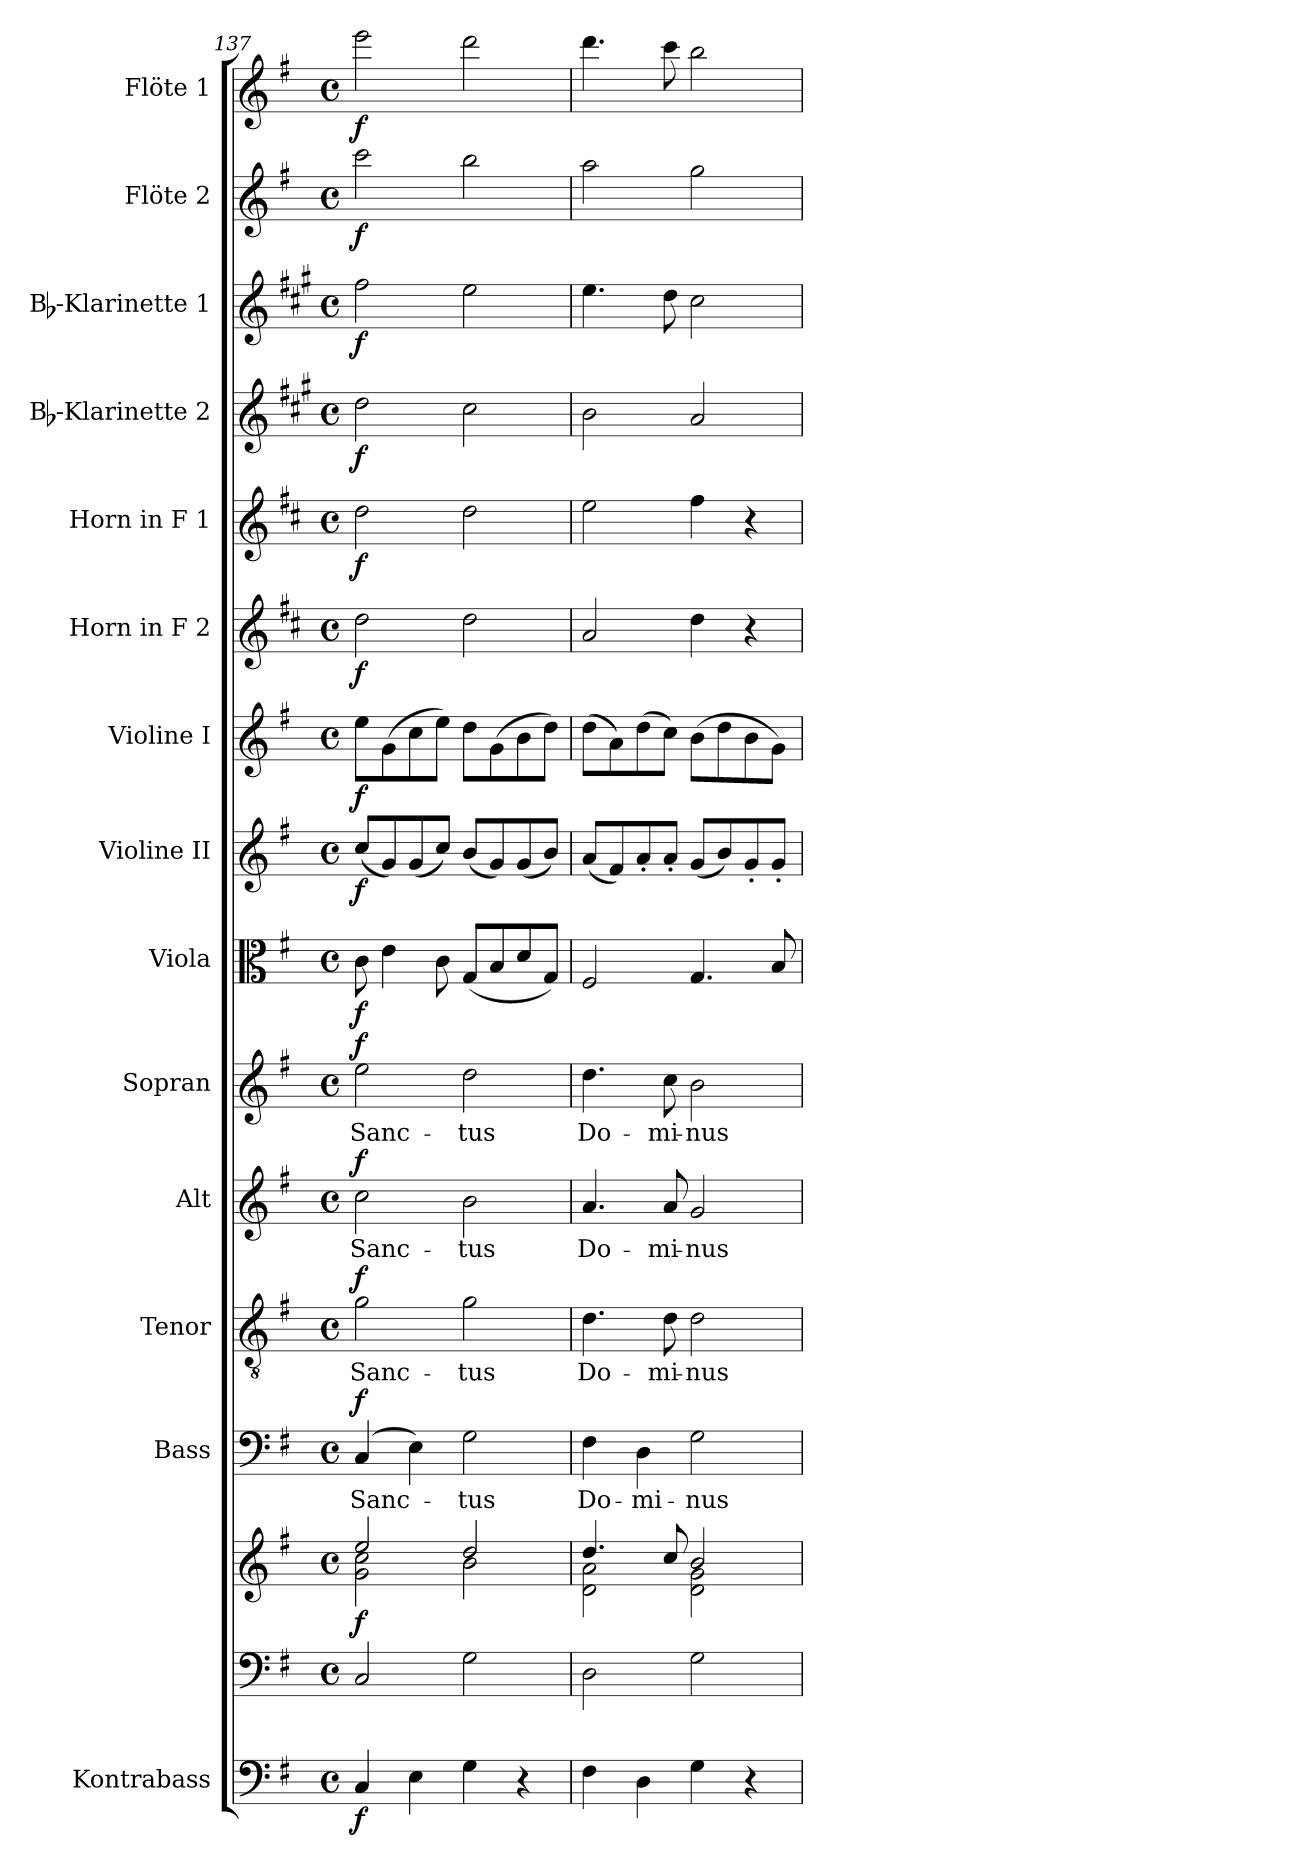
**kern	**dynam	**kern	**kern	**dynam	**kern	**text	**dynam	**kern	**text	**dynam	**kern	**text	**dynam	**kern	**text	**dynam	**kern	**dynam	**kern	**dynam	**kern	**dynam	**kern	**dynam	**kern	**dynam	**kern	**dynam	**kern	**dynam	**kern	**dynam	**kern	**dynam
*part15	*part15	*part14	*part14	*part14	*part13	*part13	*part13	*part12	*part12	*part12	*part11	*part11	*part11	*part10	*part10	*part10	*part9	*part9	*part8	*part8	*part7	*part7	*part6	*part6	*part5	*part5	*part4	*part4	*part3	*part3	*part2	*part2	*part1	*part1
*staff16	*staff16	*staff15	*staff14	*staff14/15	*staff13	*staff13	*staff13	*staff12	*staff12	*staff12	*staff11	*staff11	*staff11	*staff10	*staff10	*staff10	*staff9	*staff9	*staff8	*staff8	*staff7	*staff7	*staff6	*staff6	*staff5	*staff5	*staff4	*staff4	*staff3	*staff3	*staff2	*staff2	*staff1	*staff1
*I"Kontrabass	*	*	*	*	*I"Bass	*	*	*I"Tenor	*	*	*I"Alt	*	*	*I"Sopran	*	*	*I"Viola	*	*I"Violine II	*	*I"Violine I	*	*I"Horn in F 2	*	*I"Horn in F 1	*	*I"Bb-Klarinette 2	*	*I"Bb-Klarinette 1	*	*I"Flöte 2	*	*I"Flöte 1	*
*I'Kb.	*	*	*	*	*I'B.	*	*	*I'T.	*	*	*I'A.	*	*	*I'S.	*	*	*I'Vla.	*	*I'Vl. II	*	*I'Vl. I	*	*I'Horn 2	*	*I'Horn 1	*	*I'Bb Kl. 2	*	*I'Bb Kl. 1	*	*I'Fl. 2	*	*I'Fl. 1	*
*clefF4	*	*clefF4	*clefG2	*	*clefF4	*	*	*clefGv2	*	*	*clefG2	*	*	*clefG2	*	*	*clefC3	*	*clefG2	*	*clefG2	*	*clefG2	*	*clefG2	*	*clefG2	*	*clefG2	*	*clefG2	*	*clefG2	*
*ITrd7c12	*	*	*	*	*	*	*	*	*	*	*	*	*	*	*	*	*	*	*	*	*	*	*ITrd4c7	*	*ITrd4c7	*	*ITrd1c2	*	*ITrd1c2	*	*	*	*	*
*k[f#]	*	*k[f#]	*k[f#]	*	*k[f#]	*	*	*k[f#]	*	*	*k[f#]	*	*	*k[f#]	*	*	*k[f#]	*	*k[f#]	*	*k[f#]	*	*k[f#]	*	*k[f#]	*	*k[f#]	*	*k[f#]	*	*k[f#]	*	*k[f#]	*
*G:	*	*G:	*G:	*	*G:	*	*	*G:	*	*	*G:	*	*	*G:	*	*	*G:	*	*G:	*	*G:	*	*G:	*	*G:	*	*G:	*	*G:	*	*G:	*	*G:	*
*M4/4	*	*M4/4	*M4/4	*	*M4/4	*	*	*M4/4	*	*	*M4/4	*	*	*M4/4	*	*	*M4/4	*	*M4/4	*	*M4/4	*	*M4/4	*	*M4/4	*	*M4/4	*	*M4/4	*	*M4/4	*	*M4/4	*
*met(c)	*	*met(c)	*met(c)	*	*met(c)	*	*	*met(c)	*	*	*met(c)	*	*	*met(c)	*	*	*met(c)	*	*met(c)	*	*met(c)	*	*met(c)	*	*met(c)	*	*met(c)	*	*met(c)	*	*met(c)	*	*met(c)	*
=137	=137	=137	=137	=137	=137	=137	=137	=137	=137	=137	=137	=137	=137	=137	=137	=137	=137	=137	=137	=137	=137	=137	=137	=137	=137	=137	=137	=137	=137	=137	=137	=137	=137	=137
*	*	*	*^	*	*	*	*	*	*	*	*	*	*	*	*	*	*	*	*	*	*	*	*	*	*	*	*	*	*	*	*	*	*	*
!	!LO:DY:b	!	!	!	!LO:DY:b	!	!LO:LY:b	!LO:DY:a	!	!LO:LY:b	!LO:DY:a	!	!LO:LY:b	!LO:DY:a	!	!LO:LY:b	!LO:DY:a	!	!LO:DY:b	!	!LO:DY:b	!	!LO:DY:b	!	!LO:DY:b	!	!LO:DY:b	!	!LO:DY:b	!	!LO:DY:b	!	!LO:DY:b	!	!LO:DY:b
4CC/	f	2C/	2ee/	2g\ 2cc\	f	(4C/	Sanc-	f	2g\	Sanc-	f	2cc\	Sanc-	f	2ee\	Sanc-	f	8c\	f	(<8cc/L	f	8ee\L	f	2g\	f	2g\	f	2cc\	f	2ee\	f	2ccc\	f	2eee\	f
.	.	.	.	.	.	.	.	.	.	.	.	.	.	.	.	.	.	4e\	.	8g/)	.	(>8g\	.	.	.	.	.	.	.	.	.	.	.	.	.
4EE\	.	.	.	.	.	4E\)	.	.	.	.	.	.	.	.	.	.	.	.	.	(<8g/	.	8cc\	.	.	.	.	.	.	.	.	.	.	.	.	.
.	.	.	.	.	.	.	.	.	.	.	.	.	.	.	.	.	.	8c\	.	8cc/J)	.	8ee\J)	.	.	.	.	.	.	.	.	.	.	.	.	.
!	!	!	!	!	!	!	!LO:LY:b	!	!	!LO:LY:b	!	!	!LO:LY:b	!	!	!LO:LY:b	!	!	!	!	!	!	!	!	!	!	!	!	!	!	!	!	!	!	!
4GG\	.	2G\	2dd/	2b\	.	2G\	-tus	.	2g\	-tus	.	2b\	-tus	.	2dd\	-tus	.	(<8G/L	.	(<8b/L	.	8dd\L	.	2g\	.	2g\	.	2b\	.	2dd\	.	2bb\	.	2ddd\	.
.	.	.	.	.	.	.	.	.	.	.	.	.	.	.	.	.	.	8B/	.	8g/)	.	(>8g\	.	.	.	.	.	.	.	.	.	.	.	.	.
4r	.	.	.	.	.	.	.	.	.	.	.	.	.	.	.	.	.	8d/	.	(<8g/	.	8b\	.	.	.	.	.	.	.	.	.	.	.	.	.
.	.	.	.	.	.	.	.	.	.	.	.	.	.	.	.	.	.	8G/J)	.	8b/J)	.	8dd\J)	.	.	.	.	.	.	.	.	.	.	.	.	.
=138	=138	=138	=138	=138	=138	=138	=138	=138	=138	=138	=138	=138	=138	=138	=138	=138	=138	=138	=138	=138	=138	=138	=138	=138	=138	=138	=138	=138	=138	=138	=138	=138	=138	=138	=138
!	!	!	!	!	!	!	!LO:LY:b	!	!	!LO:LY:b	!	!	!LO:LY:b	!	!	!LO:LY:b	!	!	!	!	!	!	!	!	!	!	!	!	!	!	!	!	!	!	!
4FF#\	.	2D\	4.dd/	2d\ 2a\	.	4F#\	Do-	.	4.d\	Do-	.	4.a/	Do-	.	4.dd\	Do-	.	2F#/	.	(<8a/L	.	(>8dd\L	.	2d/	.	2a\	.	2a\	.	4.dd\	.	2aa\	.	4.ddd\	.
.	.	.	.	.	.	.	.	.	.	.	.	.	.	.	.	.	.	.	.	8f#/)	.	8a\)	.	.	.	.	.	.	.	.	.	.	.	.	.
!	!	!	!	!	!	!	!LO:LY:b	!	!	!	!	!	!	!	!	!	!	!	!	!	!	!	!	!	!	!	!	!	!	!	!	!	!	!	!
4DD\	.	.	.	.	.	4D\	-mi-	.	.	.	.	.	.	.	.	.	.	.	.	8a'</	.	(>8dd\	.	.	.	.	.	.	.	.	.	.	.	.	.
!	!	!	!	!	!	!	!	!	!	!LO:LY:b	!	!	!LO:LY:b	!	!	!LO:LY:b	!	!	!	!	!	!	!	!	!	!	!	!	!	!	!	!	!	!	!
.	.	.	8cc/	.	.	.	.	.	8d\	-mi-	.	8a/	-mi-	.	8cc\	-mi-	.	.	.	8a'</J	.	8cc\J)	.	.	.	.	.	.	.	8cc\	.	.	.	8ccc\	.
!	!	!	!	!	!	!	!LO:LY:b	!	!	!LO:LY:b	!	!	!LO:LY:b	!	!	!LO:LY:b	!	!	!	!	!	!	!	!	!	!	!	!	!	!	!	!	!	!	!
4GG\	.	2G\	2b/	2d\ 2g\	.	2G\	-nus	.	2d\	-nus	.	2g/	-nus	.	2b\	-nus	.	4.G/	.	(<8g/L	.	(>8b\L	.	4g\	.	4b\	.	2g/	.	2b\	.	2gg\	.	2bb\	.
.	.	.	.	.	.	.	.	.	.	.	.	.	.	.	.	.	.	.	.	8b/)	.	8dd\	.	.	.	.	.	.	.	.	.	.	.	.	.
4r	.	.	.	.	.	.	.	.	.	.	.	.	.	.	.	.	.	.	.	8g'</	.	8b\	.	4r	.	4r	.	.	.	.	.	.	.	.	.
.	.	.	.	.	.	.	.	.	.	.	.	.	.	.	.	.	.	8B/	.	8g'</J	.	8g\J)	.	.	.	.	.	.	.	.	.	.	.	.	.
*	*	*	*v	*v	*	*	*	*	*	*	*	*	*	*	*	*	*	*	*	*	*	*	*	*	*	*	*	*	*	*	*	*	*	*	*
=	=	=	=	=	=	=	=	=	=	=	=	=	=	=	=	=	=	=	=	=	=	=	=	=	=	=	=	=	=	=	=	=	=	=
*-	*-	*-	*-	*-	*-	*-	*-	*-	*-	*-	*-	*-	*-	*-	*-	*-	*-	*-	*-	*-	*-	*-	*-	*-	*-	*-	*-	*-	*-	*-	*-	*-	*-	*-
